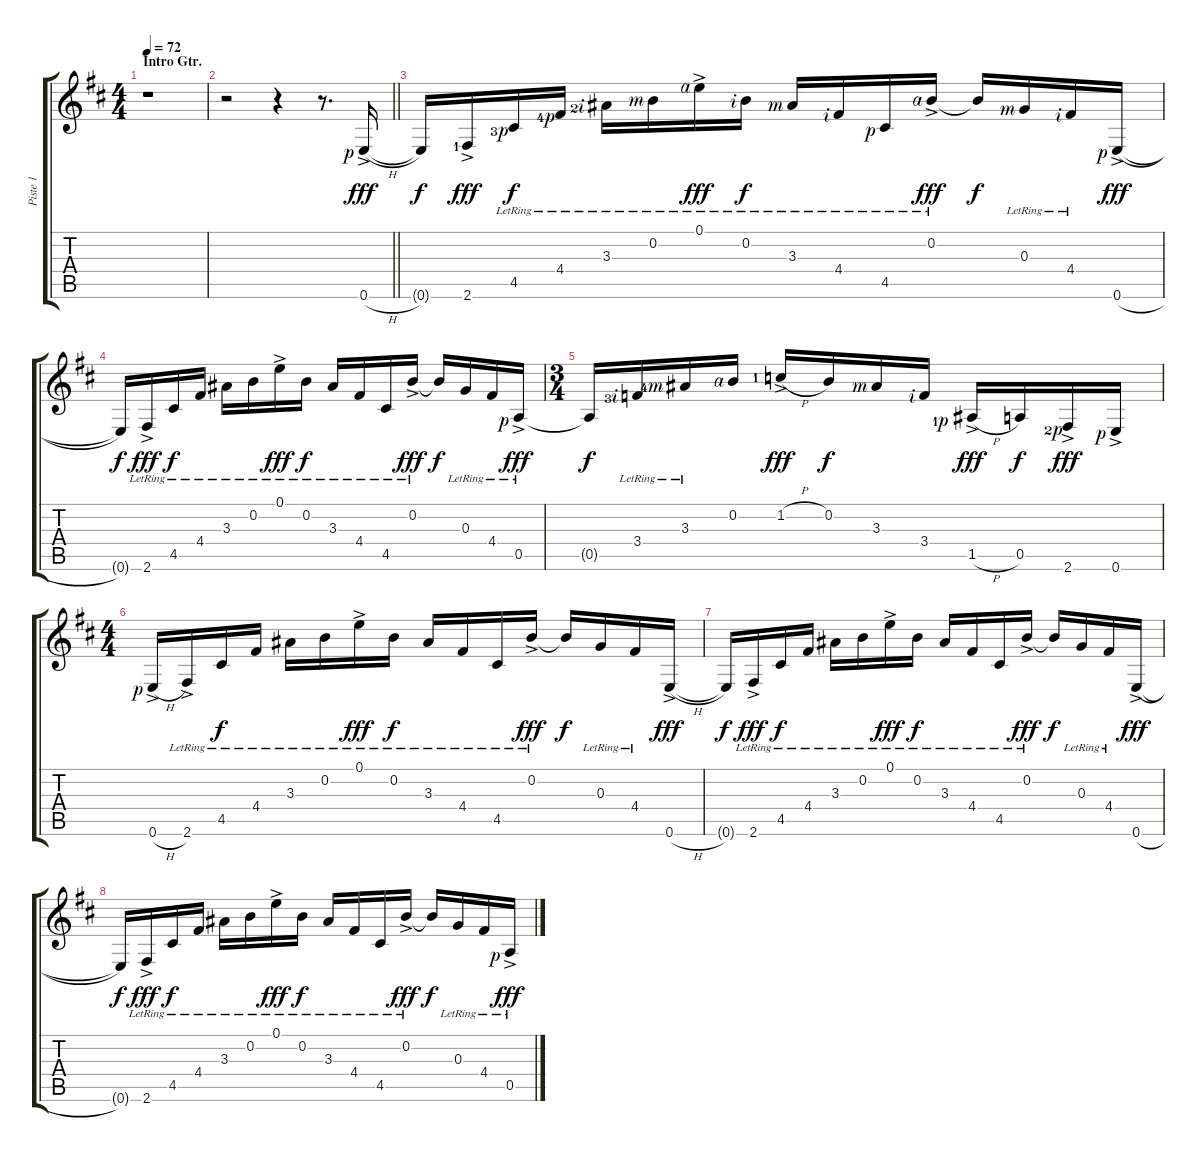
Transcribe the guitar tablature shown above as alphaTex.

\track ("Piste 1" "Piste 1") {instrument electricguitarclean}
\staff {score tabs}
\tuning (E4 B3 G3 D3 A2 E2) {hide}
\ts (4 4)
\section ("" "Intro Gtr.")
\tempo 72
\clef g2
\ks bminor
r.1{dy fff instrument electricguitarclean} |
\barLineRight lightlight
r.2{volume 13 balance 8 instrument acousticguitarnylon} r.4 r.8{d} 0.6{h ac rf 1}.16 |
0.6{t}.16{dy f} 2.6{ac lf 2}.16{dy fff} 4.5{lr lf 4 rf 1}.16{dy f} 4.4{lr lf 5 rf 1}.16 3.3{lr lf 3 rf 2}.16 0.2{lr rf 3}.16 0.1{ac lr rf 4}.16{dy fff} 0.2{lr rf 2}.16{dy f} 3.3{lr rf 3}.16 4.4{lr rf 2}.16 4.5{lr rf 1}.16 0.2{ac lr rf 4}.16{dy fff} 0.2{t}.16{dy f} 0.3{lr rf 3}.16 4.4{lr rf 2}.16 0.6{h ac rf 1}.16{dy fff} |
0.6{t}.16{dy f} 2.6{ac lr}.16{dy fff} 4.5{lr}.16{dy f} 4.4{lr}.16 3.3{lr}.16 0.2{lr}.16 0.1{ac lr}.16{dy fff} 0.2{lr}.16{dy f} 3.3{lr}.16 4.4{lr}.16 4.5{lr}.16 0.2{ac lr}.16{dy fff} 0.2{t}.16{dy f} 0.3{lr}.16 4.4{lr}.16 0.5{ac lr rf 1}.16{dy fff} |
\ts (3 4)
0.5{t}.16{dy f} 3.4{lr lf 4 rf 2}.16 3.3{lr lf 5 rf 3}.16 0.2{rf 4}.16 1.2{h ac lf 2}.16{dy fff} 0.2.16{dy f} 3.3{rf 3}.16 3.4{rf 2}.16 1.5{h ac lf 2 rf 1}.16{dy fff} 0.5.16{dy f} 2.6{ac lf 3 rf 1}.16{dy fff} 0.6{ac rf 1}.16 |
\ts (4 4)
0.6{h ac rf 1}.16 2.6{ac lr}.16 4.5{lr}.16{dy f} 4.4{lr}.16 3.3{lr}.16 0.2{lr}.16 0.1{ac lr}.16{dy fff} 0.2{lr}.16{dy f} 3.3{lr}.16 4.4{lr}.16 4.5{lr}.16 0.2{ac lr}.16{dy fff} 0.2{t}.16{dy f} 0.3{lr}.16 4.4{lr}.16 0.6{h ac}.16{dy fff} |
0.6{t}.16{dy f} 2.6{ac lr}.16{dy fff} 4.5{lr}.16{dy f} 4.4{lr}.16 3.3{lr}.16 0.2{lr}.16 0.1{ac lr}.16{dy fff} 0.2{lr}.16{dy f} 3.3{lr}.16 4.4{lr}.16 4.5{lr}.16 0.2{ac lr}.16{dy fff} 0.2{t}.16{dy f} 0.3{lr}.16 4.4{lr}.16 0.6{h ac}.16{dy fff} |
0.6{t}.16{dy f} 2.6{ac lr}.16{dy fff} 4.5{lr}.16{dy f} 4.4{lr}.16 3.3{lr}.16 0.2{lr}.16 0.1{ac lr}.16{dy fff} 0.2{lr}.16{dy f} 3.3{lr}.16 4.4{lr}.16 4.5{lr}.16 0.2{ac lr}.16{dy fff} 0.2{t}.16{dy f} 0.3{lr}.16 4.4{lr}.16 0.5{ac lr rf 1}.16{dy fff}
